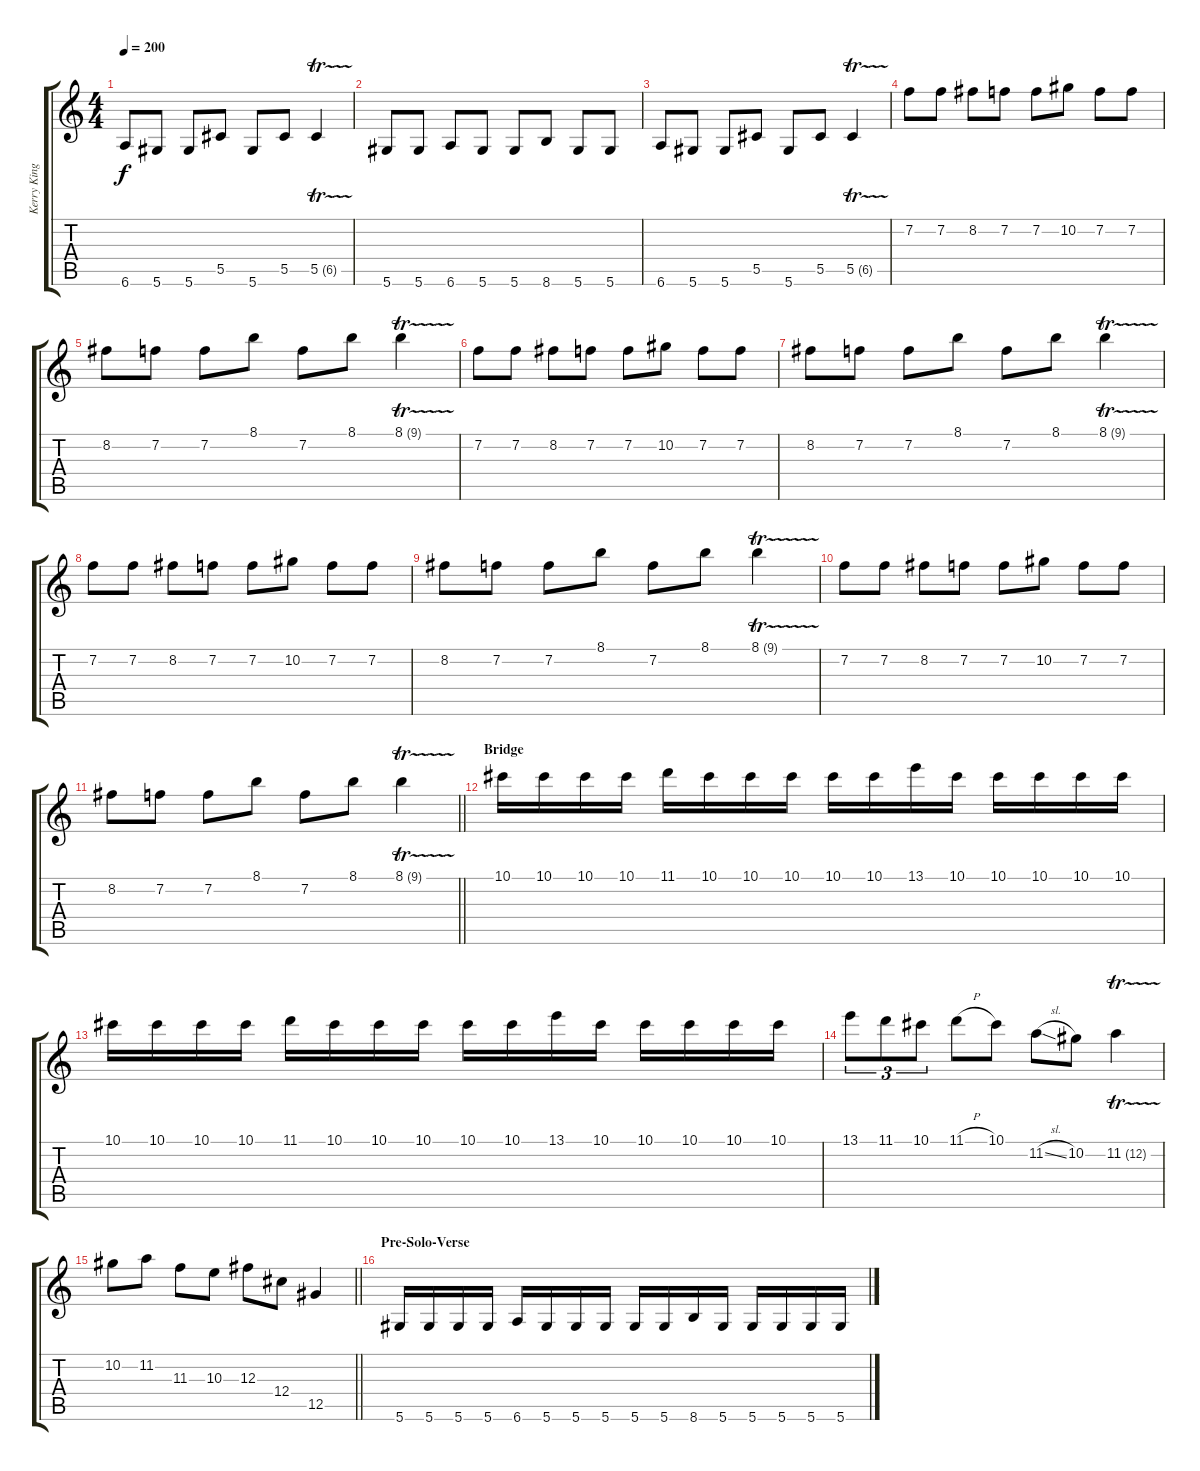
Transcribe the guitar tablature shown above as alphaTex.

\track ("Kerry King (Lead)" "Kerry King") {instrument distortionguitar}
\staff {score tabs}
\tuning (Eb4 Bb3 Gb3 Db3 Ab2 Eb2) {hide}
\ts (4 4)
\tempo 200
\clef g2
\ks c
6.6.8{dy f} 5.6.8 5.6.8 5.5.8 5.6.8 5.5.8 5.5{tr (6 16)}.4 |
5.6.8 5.6.8 6.6.8 5.6.8 5.6.8 8.6.8 5.6.8 5.6.8 |
6.6.8 5.6.8 5.6.8 5.5.8 5.6.8 5.5.8 5.5{tr (6 16)}.4 |
7.2.8 7.2.8 8.2.8 7.2.8 7.2.8 10.2.8 7.2.8 7.2.8 |
8.2.8 7.2.8 7.2.8 8.1.8 7.2.8 8.1.8 8.1{tr (9 16)}.4 |
7.2.8 7.2.8 8.2.8 7.2.8 7.2.8 10.2.8 7.2.8 7.2.8 |
8.2.8 7.2.8 7.2.8 8.1.8 7.2.8 8.1.8 8.1{tr (9 16)}.4 |
7.2.8 7.2.8 8.2.8 7.2.8 7.2.8 10.2.8 7.2.8 7.2.8 |
8.2.8 7.2.8 7.2.8 8.1.8 7.2.8 8.1.8 8.1{tr (9 16)}.4 |
7.2.8 7.2.8 8.2.8 7.2.8 7.2.8 10.2.8 7.2.8 7.2.8 |
\barLineRight lightlight
8.2.8 7.2.8 7.2.8 8.1.8 7.2.8 8.1.8 8.1{tr (9 16)}.4 |
\section ("" "Bridge")
10.1.16 10.1.16 10.1.16 10.1.16 11.1.16 10.1.16 10.1.16 10.1.16 10.1.16 10.1.16 13.1.16 10.1.16 10.1.16 10.1.16 10.1.16 10.1.16 |
10.1.16 10.1.16 10.1.16 10.1.16 11.1.16 10.1.16 10.1.16 10.1.16 10.1.16 10.1.16 13.1.16 10.1.16 10.1.16 10.1.16 10.1.16 10.1.16 |
13.1.8{tu (3 2)} 11.1.8{tu (3 2)} 10.1.8{tu (3 2)} 11.1{h}.8 10.1.8 11.2{sl}.8 10.2.8 11.2{tr (12 16)}.4 |
\barLineRight lightlight
10.2.8 11.2.8 11.3.8 10.3.8 12.3.8 12.4.8 12.5.4 |
\section ("" "Pre-Solo-Verse")
5.6.16 5.6.16 5.6.16 5.6.16 6.6.16 5.6.16 5.6.16 5.6.16 5.6.16 5.6.16 8.6.16 5.6.16 5.6.16 5.6.16 5.6.16 5.6.16
